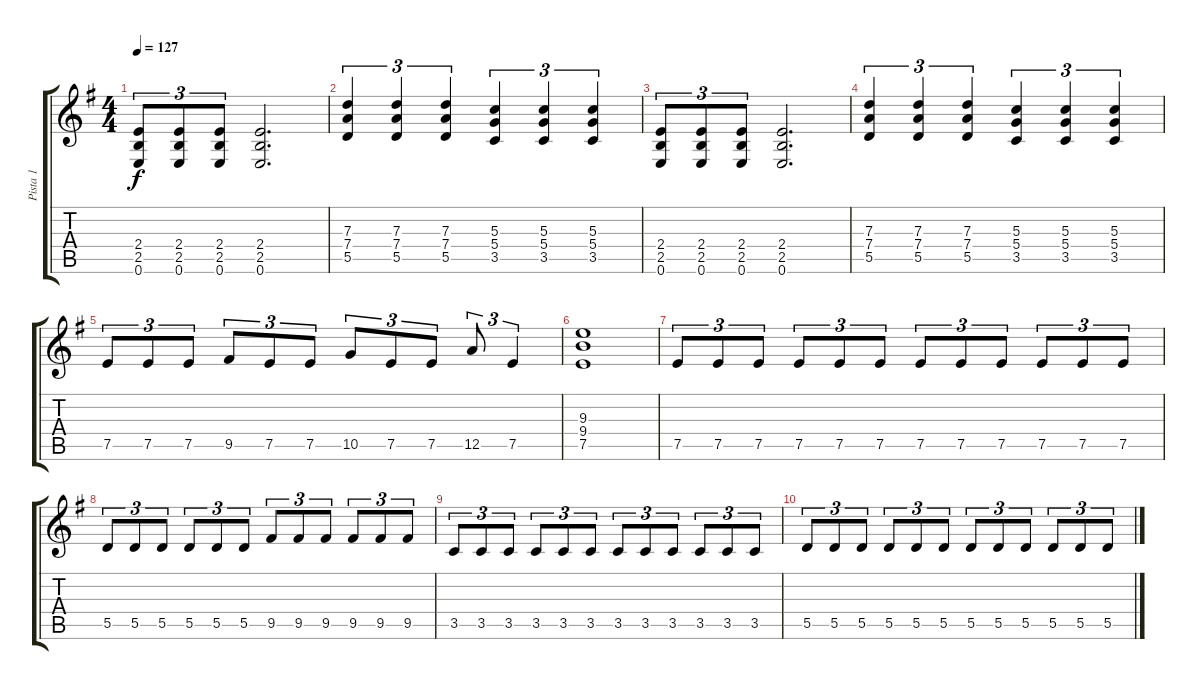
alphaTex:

\track ("Pista 1" "Pista 1") {instrument distortionguitar}
\staff {score tabs}
\tuning (E4 B3 G3 D3 A2 E2) {hide}
\ts (4 4)
\tempo 127
\clef g2
\ks eminor
(2.4 2.5 0.6).8{tu (3 2) dy f} (2.4 2.5 0.6).8{tu (3 2)} (2.4 2.5 0.6).8{tu (3 2)} (2.4 2.5 0.6).2{d} |
(7.3 7.4 5.5).4{tu (3 2)} (7.3 7.4 5.5).4{tu (3 2)} (7.3 7.4 5.5).4{tu (3 2)} (5.3 5.4 3.5).4{tu (3 2)} (5.3 5.4 3.5).4{tu (3 2)} (5.3 5.4 3.5).4{tu (3 2)} |
(2.4 2.5 0.6).8{tu (3 2)} (2.4 2.5 0.6).8{tu (3 2)} (2.4 2.5 0.6).8{tu (3 2)} (2.4 2.5 0.6).2{d} |
(7.3 7.4 5.5).4{tu (3 2)} (7.3 7.4 5.5).4{tu (3 2)} (7.3 7.4 5.5).4{tu (3 2)} (5.3 5.4 3.5).4{tu (3 2)} (5.3 5.4 3.5).4{tu (3 2)} (5.3 5.4 3.5).4{tu (3 2)} |
7.5.8{tu (3 2)} 7.5.8{tu (3 2)} 7.5.8{tu (3 2)} 9.5.8{tu (3 2)} 7.5.8{tu (3 2)} 7.5.8{tu (3 2)} 10.5.8{tu (3 2)} 7.5.8{tu (3 2)} 7.5.8{tu (3 2)} 12.5.8{tu (3 2)} 7.5.4{tu (3 2)} |
(9.3 9.4 7.5).1 |
7.5.8{tu (3 2)} 7.5.8{tu (3 2)} 7.5.8{tu (3 2)} 7.5.8{tu (3 2)} 7.5.8{tu (3 2)} 7.5.8{tu (3 2)} 7.5.8{tu (3 2)} 7.5.8{tu (3 2)} 7.5.8{tu (3 2)} 7.5.8{tu (3 2)} 7.5.8{tu (3 2)} 7.5.8{tu (3 2)} |
5.5.8{tu (3 2)} 5.5.8{tu (3 2)} 5.5.8{tu (3 2)} 5.5.8{tu (3 2)} 5.5.8{tu (3 2)} 5.5.8{tu (3 2)} 9.5.8{tu (3 2)} 9.5.8{tu (3 2)} 9.5.8{tu (3 2)} 9.5.8{tu (3 2)} 9.5.8{tu (3 2)} 9.5.8{tu (3 2)} |
3.5.8{tu (3 2)} 3.5.8{tu (3 2)} 3.5.8{tu (3 2)} 3.5.8{tu (3 2)} 3.5.8{tu (3 2)} 3.5.8{tu (3 2)} 3.5.8{tu (3 2)} 3.5.8{tu (3 2)} 3.5.8{tu (3 2)} 3.5.8{tu (3 2)} 3.5.8{tu (3 2)} 3.5.8{tu (3 2)} |
5.5.8{tu (3 2)} 5.5.8{tu (3 2)} 5.5.8{tu (3 2)} 5.5.8{tu (3 2)} 5.5.8{tu (3 2)} 5.5.8{tu (3 2)} 5.5.8{tu (3 2)} 5.5.8{tu (3 2)} 5.5.8{tu (3 2)} 5.5.8{tu (3 2)} 5.5.8{tu (3 2)} 5.5.8{tu (3 2)}
